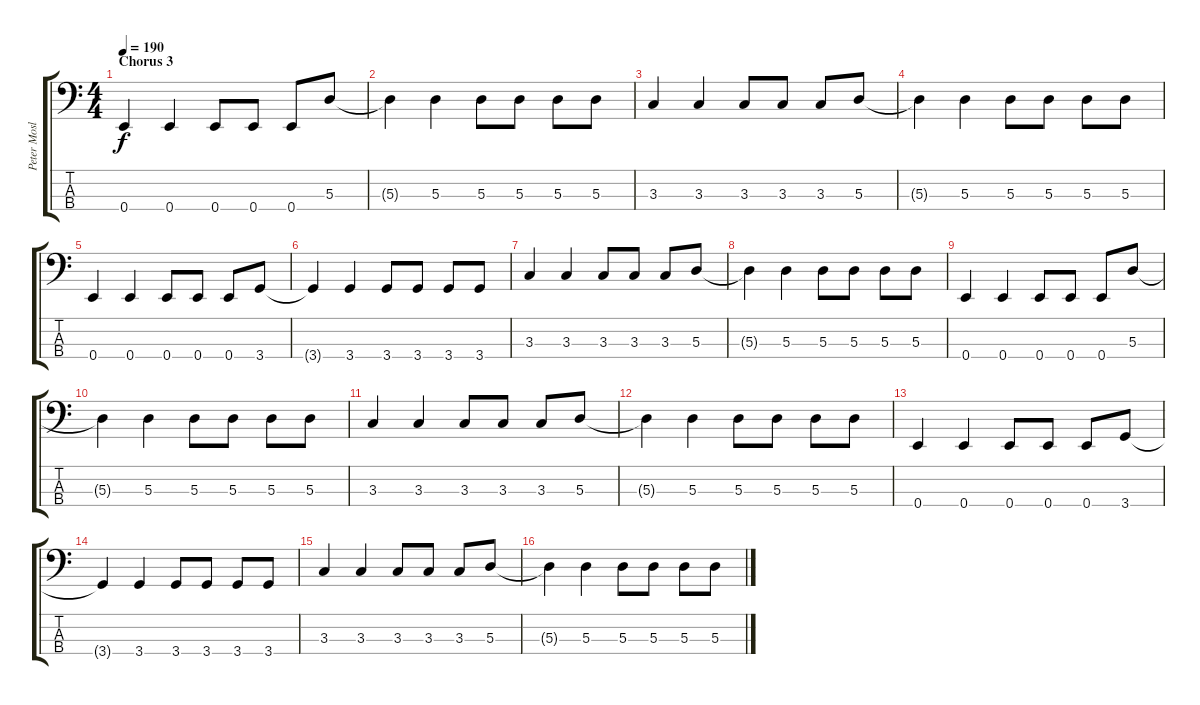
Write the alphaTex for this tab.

\track ("Peter Mosley (Bass)" "Peter Mosl") {instrument electricbassfinger}
\staff {score tabs}
\tuning (G2 D2 A1 E1) {hide}
\ts (4 4)
\section ("" "Chorus 3")
\tempo 190
\clef f4
\ks c
0.4.4{dy f} 0.4.4 0.4.8 0.4.8 0.4.8 5.3.8 |
5.3{t}.4 5.3.4 5.3.8 5.3.8 5.3.8 5.3.8 |
3.3.4 3.3.4 3.3.8 3.3.8 3.3.8 5.3.8 |
5.3{t}.4 5.3.4 5.3.8 5.3.8 5.3.8 5.3.8 |
0.4.4 0.4.4 0.4.8 0.4.8 0.4.8 3.4.8 |
3.4{t}.4 3.4.4 3.4.8 3.4.8 3.4.8 3.4.8 |
3.3.4 3.3.4 3.3.8 3.3.8 3.3.8 5.3.8 |
5.3{t}.4 5.3.4 5.3.8 5.3.8 5.3.8 5.3.8 |
0.4.4 0.4.4 0.4.8 0.4.8 0.4.8 5.3.8 |
5.3{t}.4 5.3.4 5.3.8 5.3.8 5.3.8 5.3.8 |
3.3.4 3.3.4 3.3.8 3.3.8 3.3.8 5.3.8 |
5.3{t}.4 5.3.4 5.3.8 5.3.8 5.3.8 5.3.8 |
0.4.4 0.4.4 0.4.8 0.4.8 0.4.8 3.4.8 |
3.4{t}.4 3.4.4 3.4.8 3.4.8 3.4.8 3.4.8 |
3.3.4 3.3.4 3.3.8 3.3.8 3.3.8 5.3.8 |
5.3{t}.4 5.3.4 5.3.8 5.3.8 5.3.8 5.3.8
